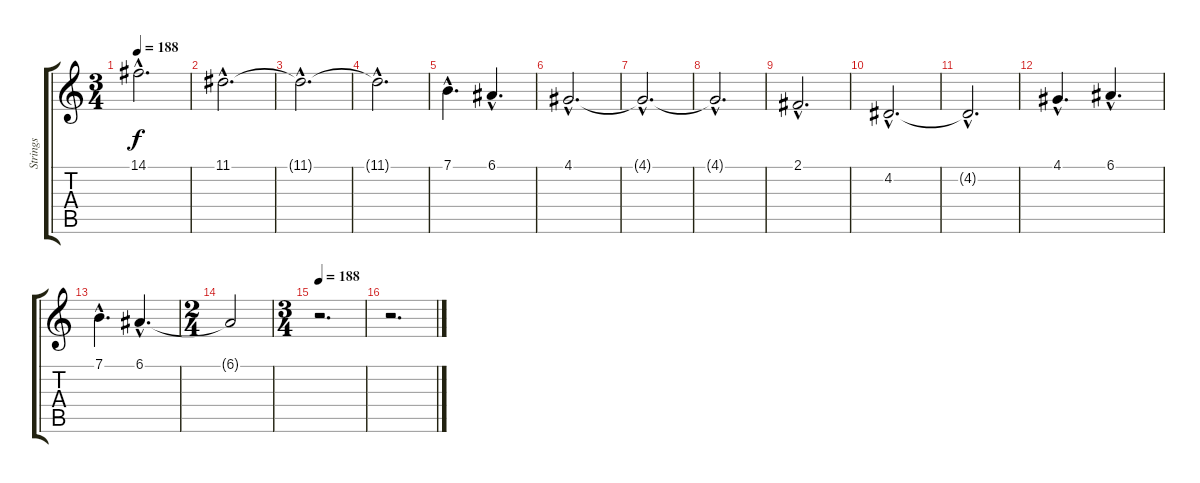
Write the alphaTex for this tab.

\track ("Strings" "Strings") {instrument stringensemble1}
\staff {score tabs}
\tuning (E4 B3 G3 D3 A2 E2) {hide}
\ts (3 4)
\tempo 188
\clef g2
\ks c
14.1{hac}.2{d dy f} |
11.1{hac}.2{d} |
11.1{hac t}.2{d} |
11.1{hac t}.2{d} |
7.1{hac}.4{d} 6.1{hac}.4{d} |
4.1{hac}.2{d} |
4.1{hac t}.2{d} |
4.1{hac t}.2{d} |
2.1{hac}.2{d} |
4.2{hac}.2{d} |
4.2{hac t}.2{d} |
4.1{hac}.4{d} 6.1{hac}.4{d} |
7.1{hac}.4{d} 6.1{hac}.4{d} |
\ts (2 4)
6.1{t}.2 |
\ts (3 4)
\tempo 188
r.2{d} |
r.2{d}
